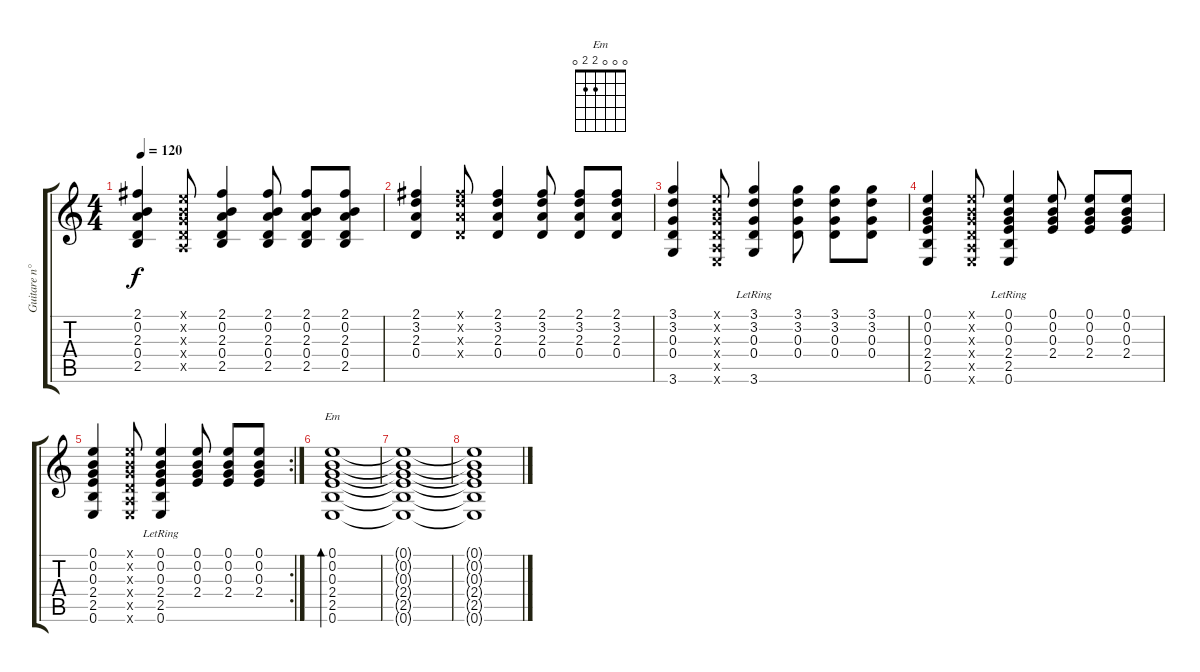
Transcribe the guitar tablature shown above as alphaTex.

\track ("Guitare n°2" "Guitare n°") {instrument acousticguitarsteel}
\staff {score tabs}
\tuning (E4 B3 G3 D3 A2 E2) {hide}
\chord ("Em" 0 0 0 2 2 0)
\ts (4 4)
\tempo 120
\clef g2
\ks c
(2.1 0.2 2.3 0.4 2.5).4{dy f} (0.1{x} 0.2{x} 0.3{x} 0.4{x} 0.5{x}).8 (2.1 0.2 2.3 0.4 2.5).4 (2.1 0.2 2.3 0.4 2.5).8 (2.1 0.2 2.3 0.4 2.5).8 (2.1 0.2 2.3 0.4 2.5).8 |
(2.1 3.2 2.3 0.4).4 (2.1{x} 3.2{x} 2.3{x} 0.4{x}).8 (2.1 3.2 2.3 0.4).4 (2.1 3.2 2.3 0.4).8 (2.1 3.2 2.3 0.4).8 (2.1 3.2 2.3 0.4).8 |
(3.1 3.2 0.3 0.4 3.6).4 (0.1{x} 0.2{x} 0.3{x} 0.4{x} 0.5{x} 0.6{x}).8 (3.1 3.2 0.3 0.4 3.6{lr}).4 (3.1 3.2 0.3 0.4).8 (3.1 3.2 0.3 0.4).8 (3.1 3.2 0.3 0.4).8 |
(0.1 0.2 0.3 2.4 2.5 0.6).4 (0.1{x} 0.2{x} 0.3{x} 0.4{x} 0.5{x} 0.6{x}).8 (0.1 0.2 0.3 2.4 2.5 0.6{lr}).4 (0.1 0.2 0.3 2.4).8 (0.1 0.2 0.3 2.4).8 (0.1 0.2 0.3 2.4).8 |
\rc 2
(0.1 0.2 0.3 2.4 2.5 0.6).4 (0.1{x} 0.2{x} 0.3{x} 0.4{x} 0.5{x} 0.6{x}).8 (0.1 0.2 0.3 2.4 2.5 0.6{lr}).4 (0.1 0.2 0.3 2.4).8 (0.1 0.2 0.3 2.4).8 (0.1 0.2 0.3 2.4).8 |
(0.1 0.2 0.3 2.4 2.5 0.6).1{bd 480 ch "Em"} |
(0.1{t} 0.2{t} 0.3{t} 2.4{t} 2.5{t} 0.6{t}).1 |
(0.1{t} 0.2{t} 0.3{t} 2.4{t} 2.5{t} 0.6{t}).1
